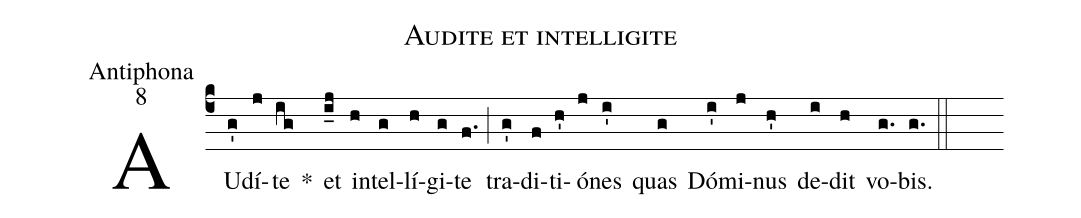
name:Audite et intelligite;
office-part:Antiphona;
mode:8;
%%
(c4) AU(g')dí(j)te(ig) *() et(i_j) in(h)tel(g)lí(h)gi(g)te(f.) (;) tra(g')di(f)ti(h')ó(j)nes(i') quas(g) Dó(i')mi(j)nus(h') de(i)dit(h) vo(g.)bis.(g.) (::)
